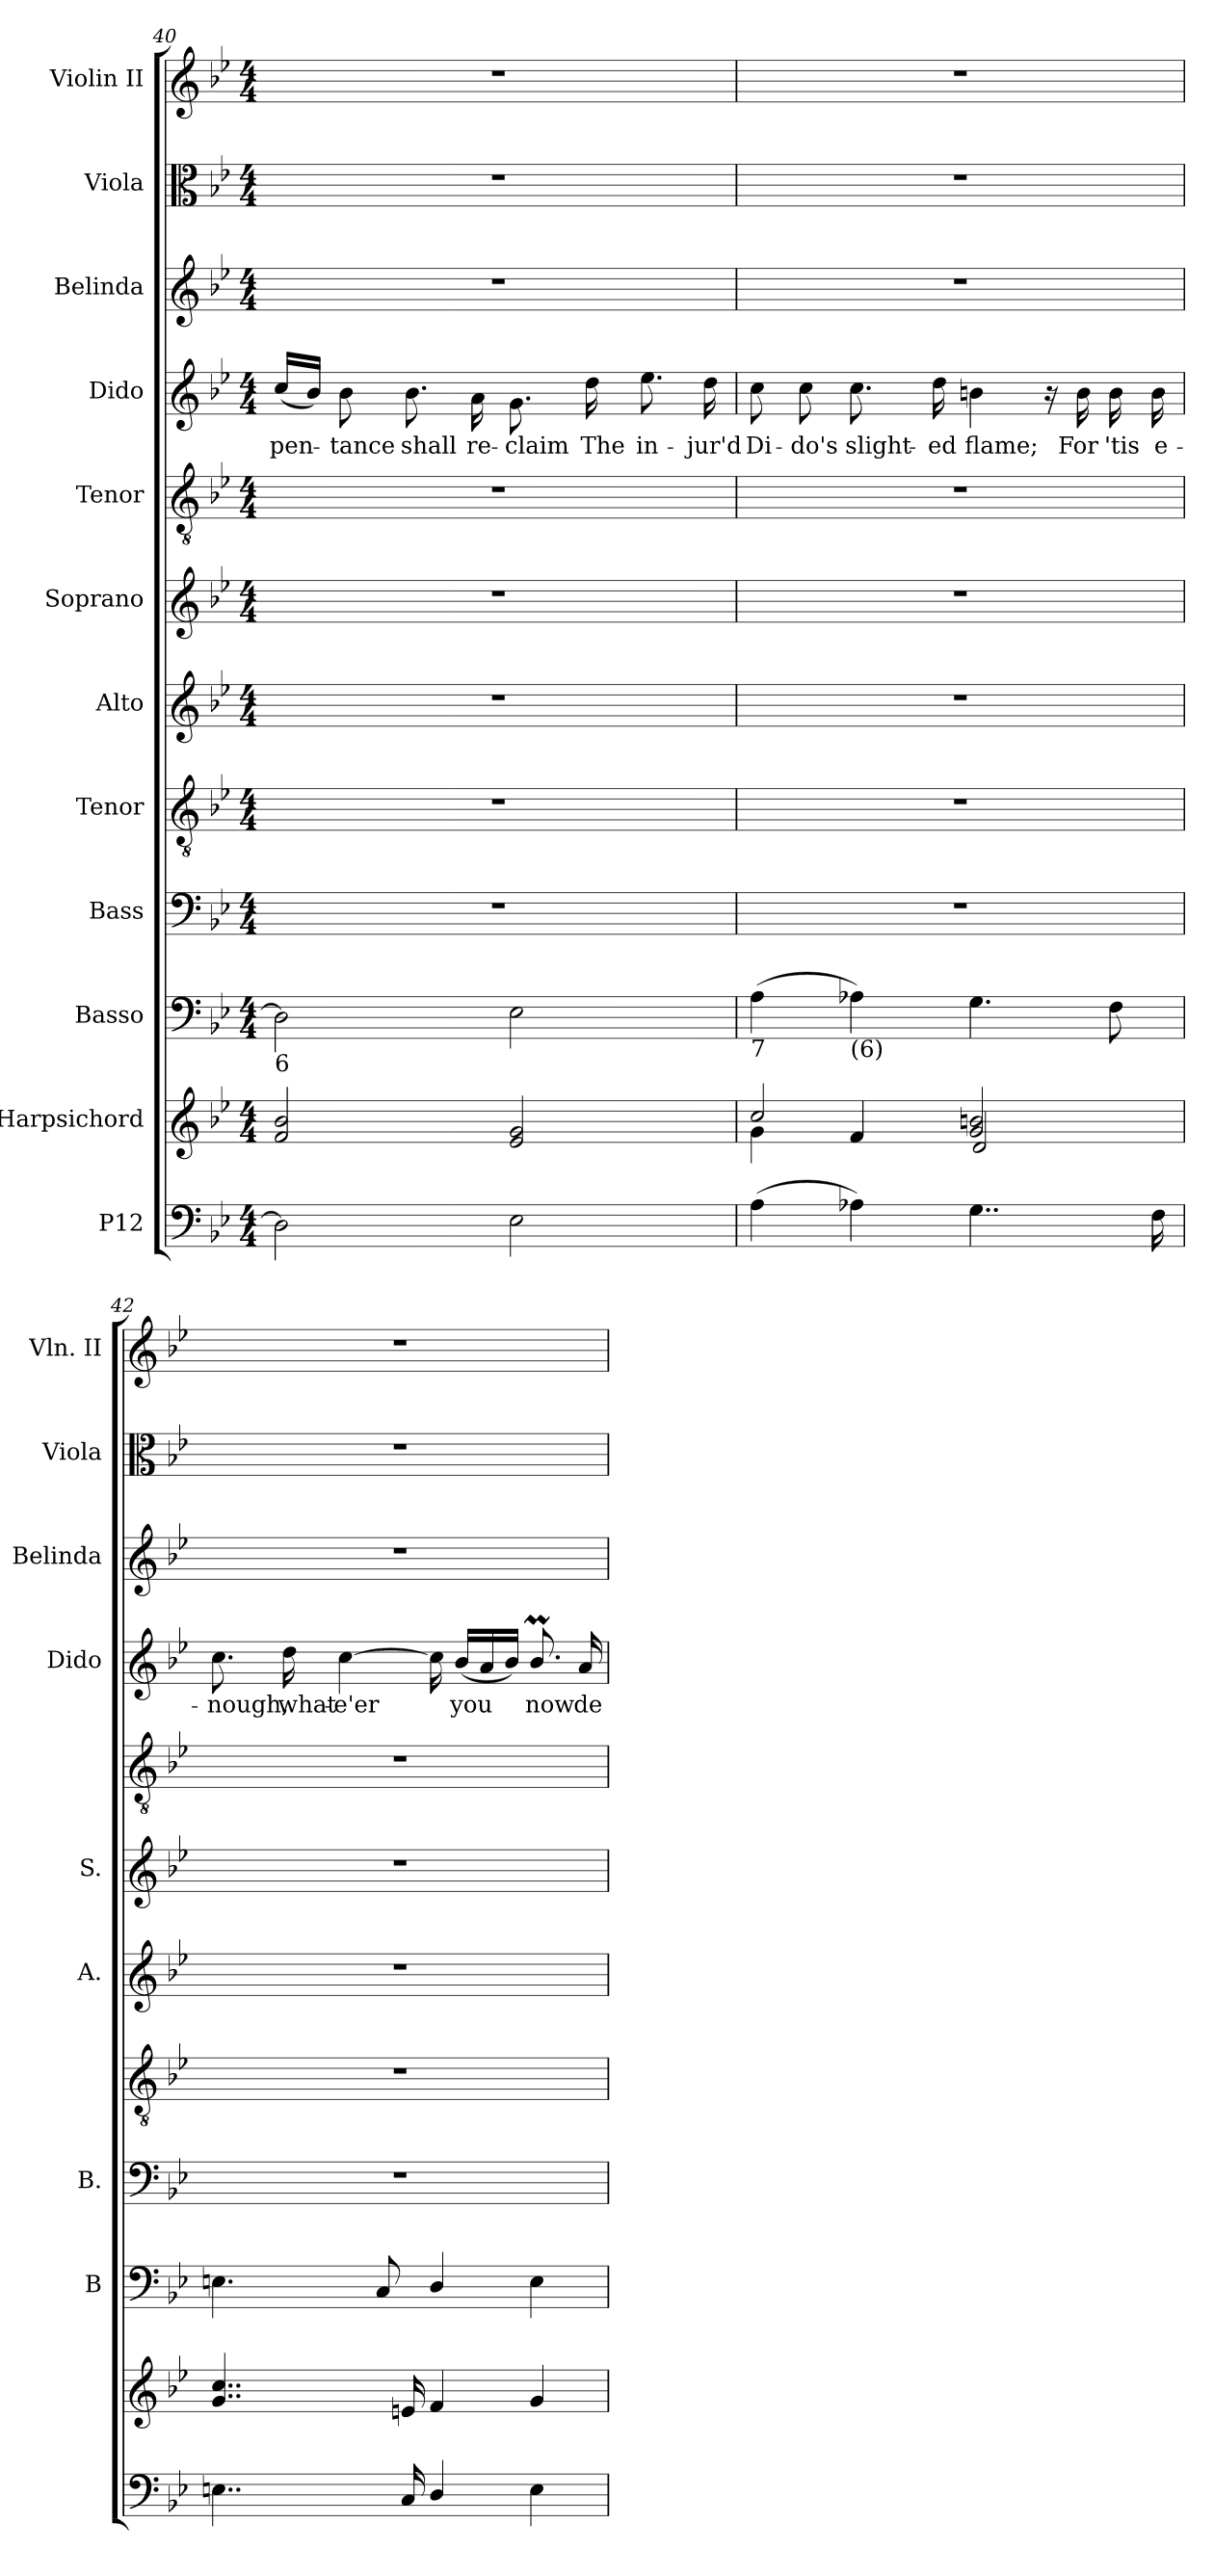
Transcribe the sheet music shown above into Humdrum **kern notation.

**kern	**kern	**kern	**kern	**kern	**kern	**kern	**kern	**kern	**text	**kern	**kern	**kern
*part12	*part11	*part10	*part9	*part8	*part7	*part6	*part5	*part4	*part4	*part3	*part2	*part1
*staff12	*staff11	*staff10	*staff9	*staff8	*staff7	*staff6	*staff5	*staff4	*staff4	*staff3	*staff2	*staff1
*I"P12	*I"Harpsichord	*I"Basso	*I"Bass	*I"Tenor	*I"Alto	*I"Soprano	*I"Tenor	*I"Dido	*	*I"Belinda	*I"Viola	*I"Violin II
*	*	*I'B	*I'B.	*	*I'A.	*I'S.	*	*I'Dido	*	*I'Belinda	*I'Viola	*I'Vln. II
*clefF4	*clefG2	*clefF4	*clefF4	*clefGv2	*clefG2	*clefG2	*clefGv2	*clefG2	*	*clefG2	*clefC3	*clefG2
*	*	*	*	*ITrd7c12	*	*	*ITrd7c12	*	*	*	*	*
*k[b-e-]	*k[b-e-]	*k[b-e-]	*k[b-e-]	*k[b-e-]	*k[b-e-]	*k[b-e-]	*k[b-e-]	*k[b-e-]	*	*k[b-e-]	*k[b-e-]	*k[b-e-]
*g:	*g:	*g:	*g:	*g:	*g:	*g:	*g:	*g:	*	*g:	*g:	*g:
*M4/4	*M4/4	*M4/4	*M4/4	*M4/4	*M4/4	*M4/4	*M4/4	*M4/4	*	*M4/4	*M4/4	*M4/4
=40	=40	=40	=40	=40	=40	=40	=40	=40	=40	=40	=40	=40
!	!	!LO:TX:b:t=6	!	!	!	!	!	!	!	!	!	!
!	!	!	!	!	!	!	!	!	!LO:LY:b:color=#000000	!	!	!
2Di\]	2fi/ 2b-i	2Di\]	1r	1r	1r	1r	1r	(16cci/LL	-pen-	1r	1r	1r
.	.	.	.	.	.	.	.	16b-i/JJ)	.	.	.	.
!	!	!	!	!	!	!	!	!	!LO:LY:b:color=#000000	!	!	!
.	.	.	.	.	.	.	.	8b-i\	-tance	.	.	.
!	!	!	!	!	!	!	!	!	!LO:LY:b:color=#000000	!	!	!
.	.	.	.	.	.	.	.	8.b-i\	shall	.	.	.
!	!	!	!	!	!	!	!	!	!LO:LY:b:color=#000000	!	!	!
.	.	.	.	.	.	.	.	16ai\	re-	.	.	.
!	!	!	!	!	!	!	!	!	!LO:LY:b:color=#000000	!	!	!
2E-i\	2e-i/ 2gi	2E-i\	.	.	.	.	.	8.gi\	-claim	.	.	.
!	!	!	!	!	!	!	!	!	!LO:LY:b:color=#000000	!	!	!
.	.	.	.	.	.	.	.	16ddi\	The	.	.	.
!	!	!	!	!	!	!	!	!	!LO:LY:b:color=#000000	!	!	!
.	.	.	.	.	.	.	.	8.ee-i\	in-	.	.	.
!	!	!	!	!	!	!	!	!	!LO:LY:b:color=#000000	!	!	!
.	.	.	.	.	.	.	.	16ddi\	-jur'd	.	.	.
!!LO:PB:g=z
=41	=41	=41	=41	=41	=41	=41	=41	=41	=41	=41	=41	=41
*	*^	*	*	*	*	*	*	*	*	*	*	*
!	!	!	!LO:TX:b:t=7	!	!	!	!	!	!	!	!	!	!
!	!	!	!	!	!	!	!	!	!	!LO:LY:b:color=#000000	!	!	!
(4Ai\	2cci/	4gi\	(4Ai\	1r	1r	1r	1r	1r	8cci\	Di-	1r	1r	1r
!	!	!	!	!	!	!	!	!	!	!LO:LY:b:color=#000000	!	!	!
.	.	.	.	.	.	.	.	.	8cci\	-do's	.	.	.
!	!	!	!LO:TX:b:t=(6)	!	!	!	!	!	!	!	!	!	!
!	!	!	!	!	!	!	!	!	!	!LO:LY:b:color=#000000	!	!	!
4A-Xi\)	.	4fi/	4A-Xi\)	.	.	.	.	.	8.cci\	slight-	.	.	.
!	!	!	!	!	!	!	!	!	!	!LO:LY:b:color=#000000	!	!	!
.	.	.	.	.	.	.	.	.	16ddi\	-ed	.	.	.
!	!	!	!	!	!	!	!	!	!	!LO:LY:b:color=#000000	!	!	!
4..Gi\	2gi/ 2bni	2di/	4.Gi\	.	.	.	.	.	4bni\	flame;	.	.	.
.	.	.	.	.	.	.	.	.	16r	.	.	.	.
!	!	!	!	!	!	!	!	!	!	!LO:LY:b:color=#000000	!	!	!
.	.	.	.	.	.	.	.	.	16bi\	For	.	.	.
!	!	!	!	!	!	!	!	!	!	!LO:LY:b:color=#000000	!	!	!
.	.	.	8Fi\	.	.	.	.	.	16bi\	'tis	.	.	.
!	!	!	!	!	!	!	!	!	!	!LO:LY:b:color=#000000	!	!	!
16Fi\	.	.	.	.	.	.	.	.	16bi\	e-	.	.	.
*	*v	*v	*	*	*	*	*	*	*	*	*	*	*
=42	=42	=42	=42	=42	=42	=42	=42	=42	=42	=42	=42	=42
!	!	!	!	!	!	!	!	!	!LO:LY:b:color=#000000	!	!	!
4..Eni\	4..gi/ 4..cci	4.Eni\	1r	1r	1r	1r	1r	8.cci\	-nough,	1r	1r	1r
!	!	!	!	!	!	!	!	!	!LO:LY:b:color=#000000	!	!	!
.	.	.	.	.	.	.	.	16ddi\	what-	.	.	.
!	!	!	!	!	!	!	!	!	!LO:LY:b:color=#000000	!	!	!
.	.	.	.	.	.	.	.	[4cci\	-e'er	.	.	.
.	.	8Ci/	.	.	.	.	.	.	.	.	.	.
16Ci/	16eni/	.	.	.	.	.	.	.	.	.	.	.
4Di/	4fi/	4Di/	.	.	.	.	.	16cci\]	.	.	.	.
!	!	!	!	!	!	!	!	!	!LO:LY:b:color=#000000	!	!	!
.	.	.	.	.	.	.	.	(16b-i/LL	you	.	.	.
.	.	.	.	.	.	.	.	16ai/	.	.	.	.
.	.	.	.	.	.	.	.	16b-i/JJ)	.	.	.	.
!	!	!	!	!	!	!	!	!	!LO:LY:b:color=#000000	!	!	!
4Ei\	4gi/	4Ei\	.	.	.	.	.	8.b-Mi/	now	.	.	.
!	!	!	!	!	!	!	!	!	!LO:LY:b:color=#000000	!	!	!
.	.	.	.	.	.	.	.	16ai/	de-	.	.	.
=	=	=	=	=	=	=	=	=	=	=	=	=
*-	*-	*-	*-	*-	*-	*-	*-	*-	*-	*-	*-	*-
